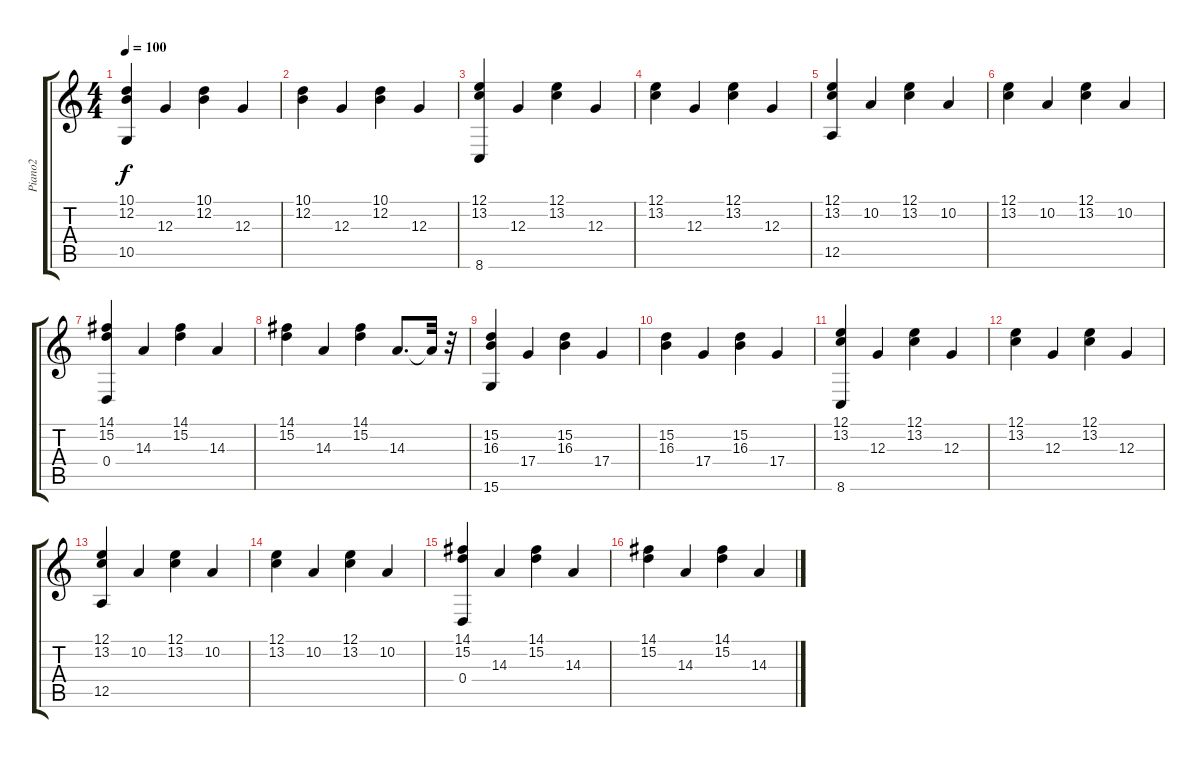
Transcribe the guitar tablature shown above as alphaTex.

\track ("Piano2" "Piano2") {instrument acousticgrandpiano}
\staff {score tabs}
\tuning (E4 B3 G3 D3 A2 E2) {hide}
\ts (4 4)
\tempo 100
\clef g2
\ks c
(10.1 12.2 10.5).4{dy f} 12.3.4 (10.1 12.2).4 12.3.4 |
(10.1 12.2).4 12.3.4 (10.1 12.2).4 12.3.4 |
(12.1 13.2 8.6).4 12.3.4 (12.1 13.2).4 12.3.4 |
(12.1 13.2).4 12.3.4 (12.1 13.2).4 12.3.4 |
(12.1 13.2 12.5).4 10.2.4 (12.1 13.2).4 10.2.4 |
(12.1 13.2).4 10.2.4 (12.1 13.2).4 10.2.4 |
(14.1 15.2 0.4).4 14.3.4 (14.1 15.2).4 14.3.4 |
(14.1 15.2).4 14.3.4 (14.1 15.2).4 14.3.8{d} 14.3{t}.32 r.32 |
(15.2 16.3 15.6).4 17.4.4 (15.2 16.3).4 17.4.4 |
(15.2 16.3).4 17.4.4 (15.2 16.3).4 17.4.4 |
(12.1 13.2 8.6).4 12.3.4 (12.1 13.2).4 12.3.4 |
(12.1 13.2).4 12.3.4 (12.1 13.2).4 12.3.4 |
(12.1 13.2 12.5).4 10.2.4 (12.1 13.2).4 10.2.4 |
(12.1 13.2).4 10.2.4 (12.1 13.2).4 10.2.4 |
(14.1 15.2 0.4).4 14.3.4 (14.1 15.2).4 14.3.4 |
(14.1 15.2).4 14.3.4 (14.1 15.2).4 14.3.4
